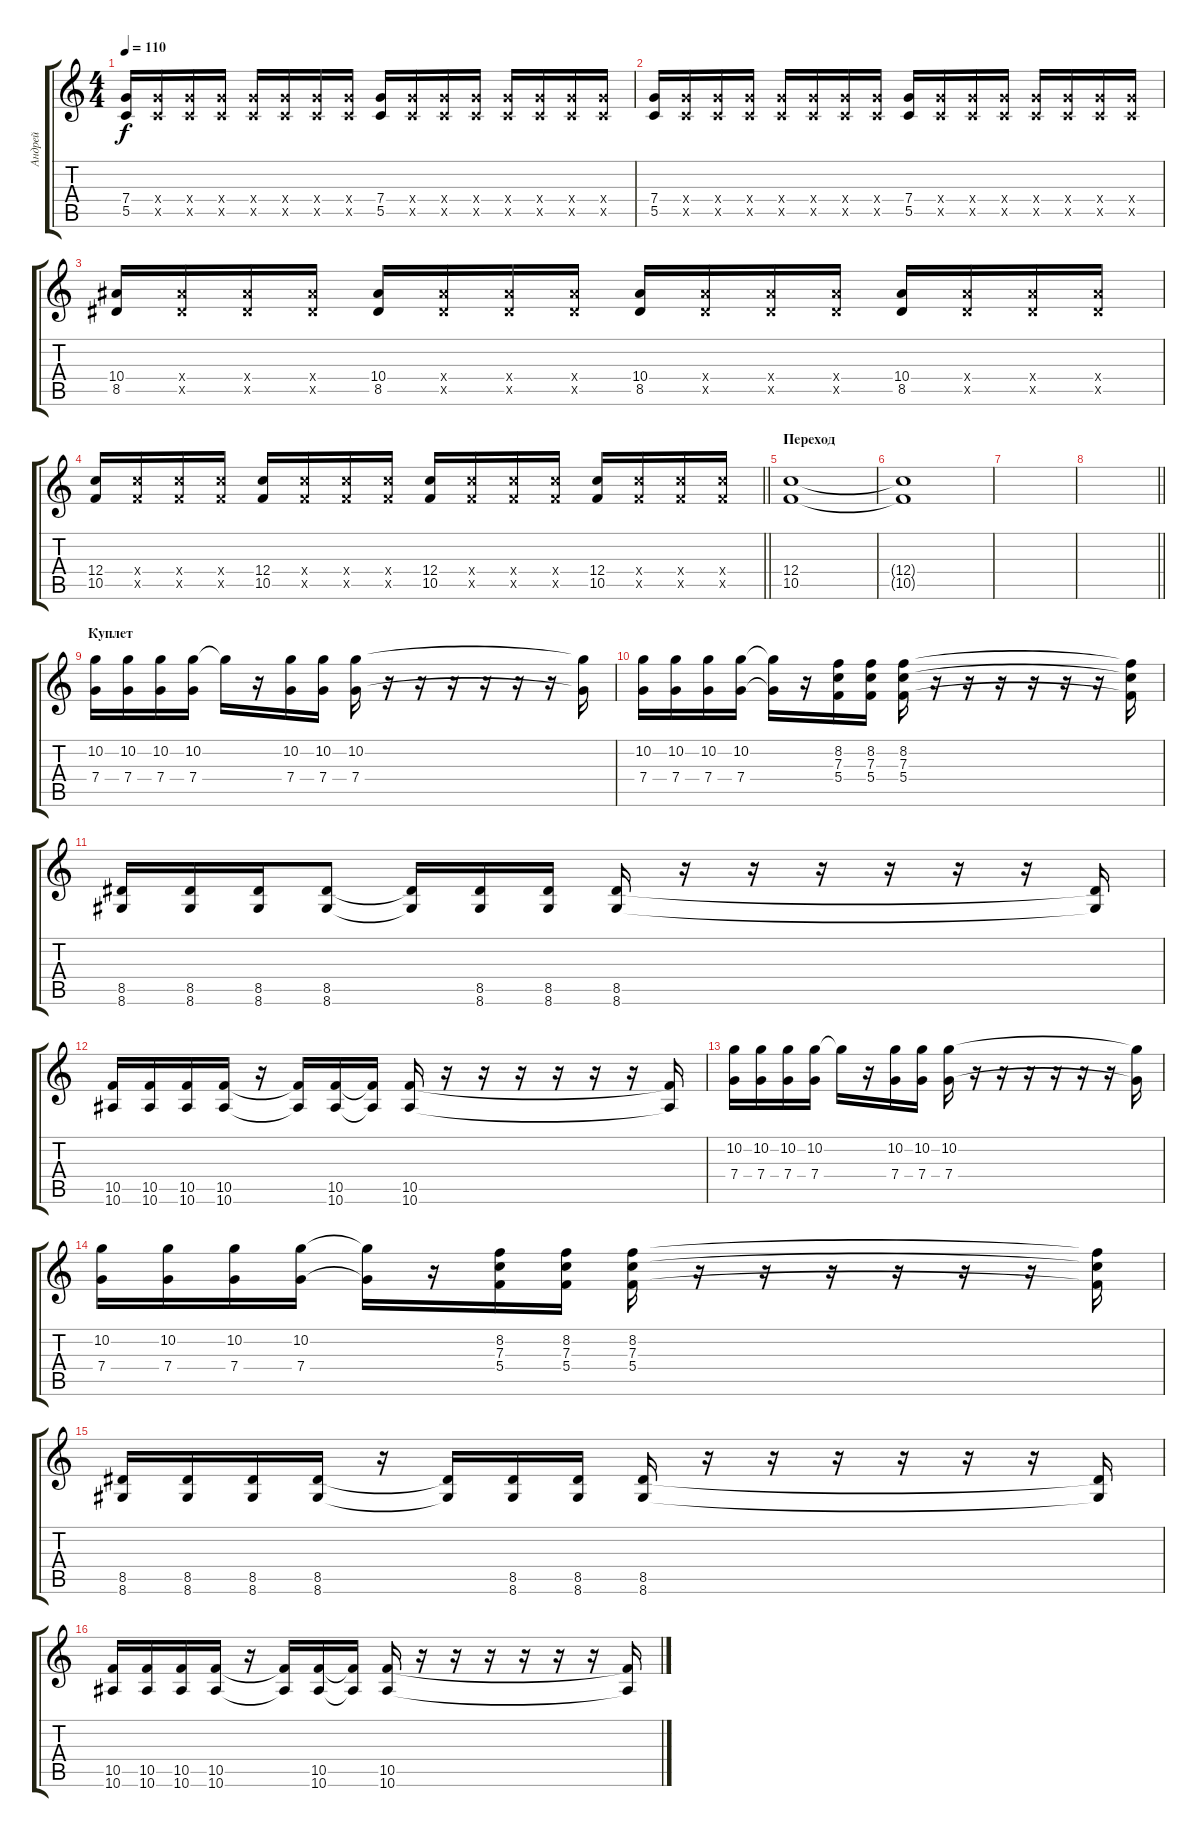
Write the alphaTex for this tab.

\track ("Андрей" "Андрей") {instrument distortionguitar}
\staff {score tabs}
\tuning (D4 A3 F3 C3 G2 C2) {hide}
\ts (4 4)
\tempo 110
\clef g2
\ks c
(7.4 5.5).16{dy f} (7.4{x} 5.5{x}).16 (7.4{x} 5.5{x}).16 (7.4{x} 5.5{x}).16 (7.4{x} 5.5{x}).16 (7.4{x} 5.5{x}).16 (7.4{x} 5.5{x}).16 (7.4{x} 5.5{x}).16 (7.4 5.5).16 (7.4{x} 5.5{x}).16 (7.4{x} 5.5{x}).16 (7.4{x} 5.5{x}).16 (7.4{x} 5.5{x}).16 (7.4{x} 5.5{x}).16 (7.4{x} 5.5{x}).16 (7.4{x} 5.5{x}).16 |
(7.4 5.5).16 (7.4{x} 5.5{x}).16 (7.4{x} 5.5{x}).16 (7.4{x} 5.5{x}).16 (7.4{x} 5.5{x}).16 (7.4{x} 5.5{x}).16 (7.4{x} 5.5{x}).16 (7.4{x} 5.5{x}).16 (7.4 5.5).16 (7.4{x} 5.5{x}).16 (7.4{x} 5.5{x}).16 (7.4{x} 5.5{x}).16 (7.4{x} 5.5{x}).16 (7.4{x} 5.5{x}).16 (7.4{x} 5.5{x}).16 (7.4{x} 5.5{x}).16 |
(10.4 8.5).16 (10.4{x} 8.5{x}).16 (10.4{x} 8.5{x}).16 (10.4{x} 8.5{x}).16 (10.4 8.5).16 (10.4{x} 8.5{x}).16 (10.4{x} 8.5{x}).16 (10.4{x} 8.5{x}).16 (10.4 8.5).16 (10.4{x} 8.5{x}).16 (10.4{x} 8.5{x}).16 (10.4{x} 8.5{x}).16 (10.4 8.5).16 (10.4{x} 8.5{x}).16 (10.4{x} 8.5{x}).16 (10.4{x} 8.5{x}).16 |
\barLineRight lightlight
(12.4 10.5).16 (12.4{x} 10.5{x}).16 (12.4{x} 10.5{x}).16 (12.4{x} 10.5{x}).16 (12.4 10.5).16 (12.4{x} 10.5{x}).16 (12.4{x} 10.5{x}).16 (12.4{x} 10.5{x}).16 (12.4 10.5).16 (12.4{x} 10.5{x}).16 (12.4{x} 10.5{x}).16 (12.4{x} 10.5{x}).16 (12.4 10.5).16 (12.4{x} 10.5{x}).16 (12.4{x} 10.5{x}).16 (12.4{x} 10.5{x}).16 |
\section ("" "Переход")
(12.4 10.5).1{volume 0} |
(12.4{t} 10.5{t}).1 |
|
\barLineRight lightlight
|
\section ("" "Куплет")
(10.2 7.4).16{volume 13 instrument distortionguitar} (10.2 7.4).16 (10.2 7.4).16 (10.2 7.4).16 10.2{t}.16 r.16 (10.2 7.4).16 (10.2 7.4).16 (10.2 7.4).16 r.16 r.16 r.16 r.16 r.16 r.16 (10.2{t} 7.4{t}).16 |
(10.2 7.4).16 (10.2 7.4).16 (10.2 7.4).16 (10.2 7.4).16 (10.2{t} 7.4{t}).16 r.16 (8.2 7.3 5.4).16 (8.2 7.3 5.4).16 (8.2 7.3 5.4).16 r.16 r.16 r.16 r.16 r.16 r.16 (8.2{t} 7.3{t} 5.4{t}).16 |
(8.5 8.6).16 (8.5 8.6).16 (8.5 8.6).16 (8.5 8.6).8 (8.5{t} 8.6{t}).16 (8.5 8.6).16 (8.5 8.6).16 (8.5 8.6).16 r.16 r.16 r.16 r.16 r.16 r.16 (8.5{t} 8.6{t}).16 |
(10.5 10.6).16 (10.5 10.6).16 (10.5 10.6).16 (10.5 10.6).16 r.16 (10.5{t} 10.6{t}).16 (10.5 10.6).16 (10.5{t} 10.6{t}).16 (10.5 10.6).16 r.16 r.16 r.16 r.16 r.16 r.16 (10.5{t} 10.6{t}).16 |
(10.2 7.4).16 (10.2 7.4).16 (10.2 7.4).16 (10.2 7.4).16 10.2{t}.16 r.16 (10.2 7.4).16 (10.2 7.4).16 (10.2 7.4).16 r.16 r.16 r.16 r.16 r.16 r.16 (10.2{t} 7.4{t}).16 |
(10.2 7.4).16 (10.2 7.4).16 (10.2 7.4).16 (10.2 7.4).16 (10.2{t} 7.4{t}).16 r.16 (8.2 7.3 5.4).16 (8.2 7.3 5.4).16 (8.2 7.3 5.4).16 r.16 r.16 r.16 r.16 r.16 r.16 (8.2{t} 7.3{t} 5.4{t}).16 |
(8.5 8.6).16 (8.5 8.6).16 (8.5 8.6).16 (8.5 8.6).16 r.16 (8.5{t} 8.6{t}).16 (8.5 8.6).16 (8.5 8.6).16 (8.5 8.6).16 r.16 r.16 r.16 r.16 r.16 r.16 (8.5{t} 8.6{t}).16 |
(10.5 10.6).16 (10.5 10.6).16 (10.5 10.6).16 (10.5 10.6).16 r.16 (10.5{t} 10.6{t}).16 (10.5 10.6).16 (10.5{t} 10.6{t}).16 (10.5 10.6).16 r.16 r.16 r.16 r.16 r.16 r.16 (10.5{t} 10.6{t}).16
